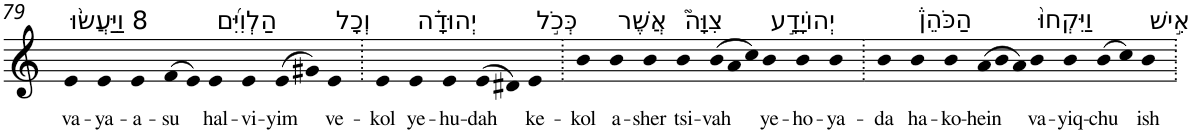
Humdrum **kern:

**kern	**text
*part1	*part1
*staff1	*staff1
*I"Piano	*
*I'Pno	*
!!LO:PB:g=z
*clefG2	*
*k[]	*
=79	=79
!LO:TX:a:t=8 וַיַּעֲשׂ֨וּ	!
!	!LO:LY:b
4e	va-
!	!LO:LY:b
4e	-ya-
!	!LO:LY:b
4e	-a-
!	!LO:LY:b
(>8f	-su
8e)	.
!LO:TX:a:t=הַלְוִיִּ֜ם	!
!	!LO:LY:b
4e	hal-
!	!LO:LY:b
4e	-vi-
!	!LO:LY:b
(>8e	-yim
8g#X)	.
!LO:TX:a:t=וְכָל	!
!	!LO:LY:b
4e	ve-
=80.	=80.
!	!LO:LY:b
4e	-kol
!LO:TX:a:t=יְהוּדָ֗ה	!
!	!LO:LY:b
4e	ye-
!	!LO:LY:b
4e	-hu-
!	!LO:LY:b
(>8e	-dah
8d#X)	.
!LO:TX:a:t=כְּכֹ֣ל	!
!	!LO:LY:b
4e	ke-
=81.	=81.
!	!LO:LY:b
4b	-kol
!LO:TX:a:t=אֲשֶׁר	!
!	!LO:LY:b
4b	a-
!	!LO:LY:b
4b	-sher
!LO:TX:a:t=צִוָּה֮	!
!	!LO:LY:b
4b	tsi-
*Xtuplet	*
!	!LO:LY:b
(>12b	-vah
12a	.
12cc)	.
!LO:TX:a:t=יְהוֹיָדָ֣ע	!
!	!LO:LY:b
4b	ye-
!	!LO:LY:b
4b	-ho-
!	!LO:LY:b
4b	-ya-
=82.	=82.
!	!LO:LY:b
4b	-da
!LO:TX:a:t=הַכֹּהֵן֒	!
!	!LO:LY:b
4b	ha-
!	!LO:LY:b
4b	-ko-
!	!LO:LY:b
(>12a	-hein
12b	.
12a)	.
!LO:TX:a:t=וַיִּקְחוּ֙	!
!	!LO:LY:b
4b	va-
!	!LO:LY:b
4b	-yiq-
!	!LO:LY:b
(>8b	-chu
8cc)	.
!LO:TX:a:t=אִ֣ישׁ	!
!	!LO:LY:b
4b	ish
=.	=.
*-	*-
